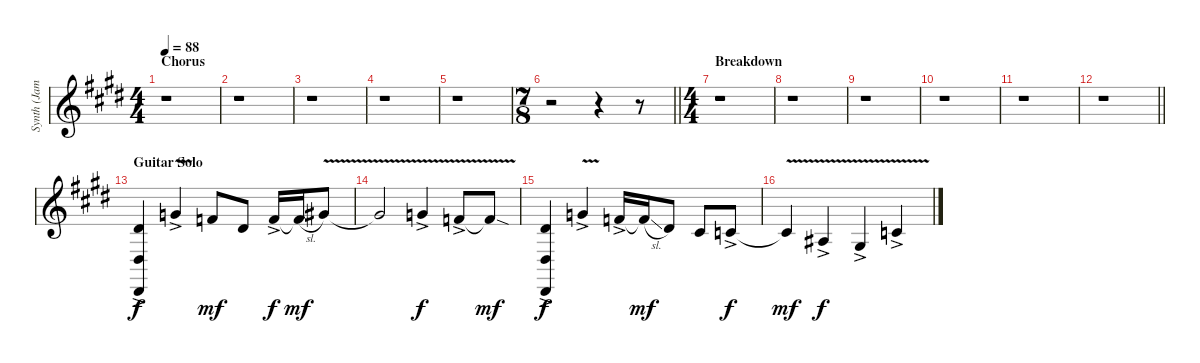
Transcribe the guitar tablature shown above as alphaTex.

\track ("Synth (James)" "Synth (Jam") {instrument stringensemble1}
\staff {score}
\tuning (Eb4 Bb3 Gb3 Db3 Ab2 Eb2) {hide}
\ts (4 4)
\section ("" "Chorus")
\tempo 88
\clef g2
\ks c#minor
r.1{dy f} |
\ks e
r.1 |
\ks c#minor
r.1 |
\ks e
r.1 |
\ks c#minor
r.1 |
\ts (7 8)
\barLineRight lightlight
r.2 r.4 r.8 |
\ts (4 4)
\section ("" "Breakdown")
\ks e
r.1 |
r.1 |
r.1 |
r.1 |
r.1 |
\barLineRight lightlight
\ks c#minor
r.1 |
\section ("" "Guitar Solo")
\ks e
(9.3{ac} 7.5{ac} 0.6{ac}).4 13.3{v ac}.4 11.3.8{dy mf} 9.3.8 11.3{ac}.16{dy f} 11.3{sl t}.16{dy mf} 14.3{v}.8 |
\ks c#minor
14.3{v t}.2 13.3{v ac}.4{dy f} 11.3{v ac}.8 11.3{sod t}.8{dy mf} |
\ks e
(9.3{ac} 7.5{ac} 0.6{ac}).4{dy f} 13.3{v ac}.4 11.3{ac}.16 11.3{sl t}.16{dy mf} 9.3.8 7.3.8 6.3{ac}.8{dy f} |
\ks c#minor
6.3{v t}.4{dy mf} 4.3{v ac}.4{dy f} 2.3{v ac}.4 6.3{v ac}.4
